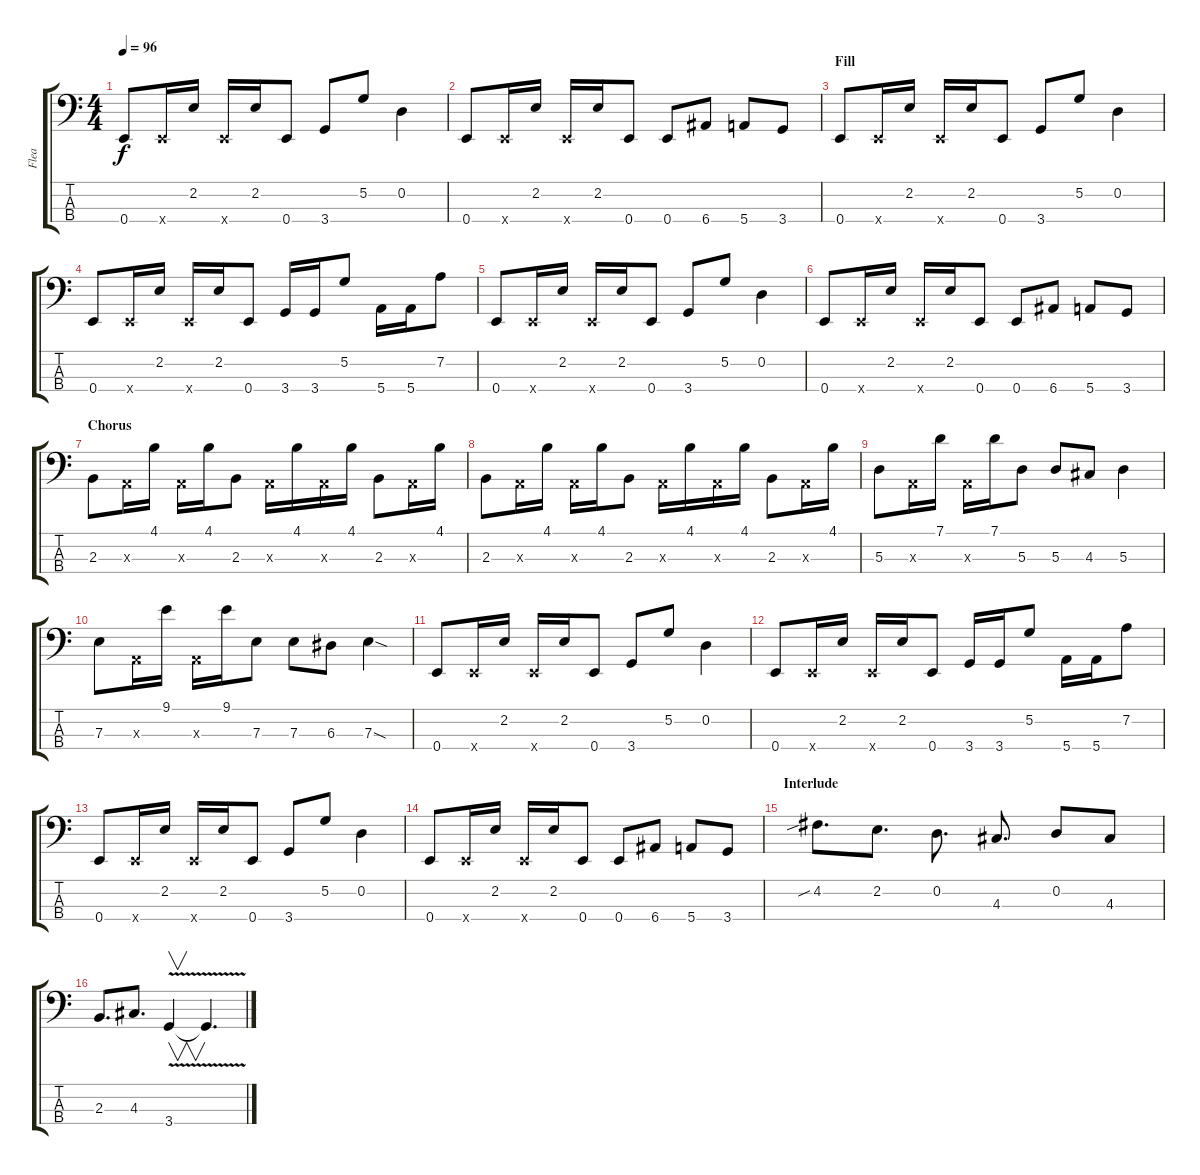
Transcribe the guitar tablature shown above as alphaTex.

\track ("Flea" "Flea") {instrument slapbass1}
\staff {score tabs}
\tuning (G2 D2 A1 E1) {hide}
\ts (4 4)
\tempo 96
\clef f4
\ks c
0.4.8{dy f} 0.4{x}.16 2.2.16 0.4{x}.16 2.2.16 0.4.8 3.4.8 5.2.8 0.2.4 |
0.4.8 0.4{x}.16 2.2.16 0.4{x}.16 2.2.16 0.4.8 0.4.8 6.4.8 5.4.8 3.4.8 |
\section ("" "Fill")
0.4.8 0.4{x}.16 2.2.16 0.4{x}.16 2.2.16 0.4.8 3.4.8 5.2.8 0.2.4 |
0.4.8 0.4{x}.16 2.2.16 0.4{x}.16 2.2.16 0.4.8 3.4.16 3.4.16 5.2.8 5.4.16 5.4.16 7.2.8 |
0.4.8 0.4{x}.16 2.2.16 0.4{x}.16 2.2.16 0.4.8 3.4.8 5.2.8 0.2.4 |
0.4.8 0.4{x}.16 2.2.16 0.4{x}.16 2.2.16 0.4.8 0.4.8 6.4.8 5.4.8 3.4.8 |
\section ("" "Chorus")
2.3.8 0.3{x}.16 4.1.16 0.3{x}.16 4.1.16 2.3.8 0.3{x}.16 4.1.16 0.3{x}.16 4.1.16 2.3.8 0.3{x}.16 4.1.16 |
2.3.8 0.3{x}.16 4.1.16 0.3{x}.16 4.1.16 2.3.8 0.3{x}.16 4.1.16 0.3{x}.16 4.1.16 2.3.8 0.3{x}.16 4.1.16 |
5.3.8 0.3{x}.16 7.1.16 0.3{x}.16 7.1.16 5.3.8 5.3.8 4.3.8 5.3.4 |
7.3.8 0.3{x}.16 9.1.16 0.3{x}.16 9.1.16 7.3.8 7.3.8 6.3.8 7.3{sod}.4 |
0.4.8 0.4{x}.16 2.2.16 0.4{x}.16 2.2.16 0.4.8 3.4.8 5.2.8 0.2.4 |
0.4.8 0.4{x}.16 2.2.16 0.4{x}.16 2.2.16 0.4.8 3.4.16 3.4.16 5.2.8 5.4.16 5.4.16 7.2.8 |
0.4.8 0.4{x}.16 2.2.16 0.4{x}.16 2.2.16 0.4.8 3.4.8 5.2.8 0.2.4 |
0.4.8 0.4{x}.16 2.2.16 0.4{x}.16 2.2.16 0.4.8 0.4.8 6.4.8 5.4.8 3.4.8 |
\section ("" "Interlude")
4.2{sib}.8{d} 2.2.8{d} 0.2.8{d} 4.3.8{d} 0.2.8 4.3.8 |
2.3.8{d} 4.3.8{d} 3.4{v}.4{v} 3.4{t}.4{d}
